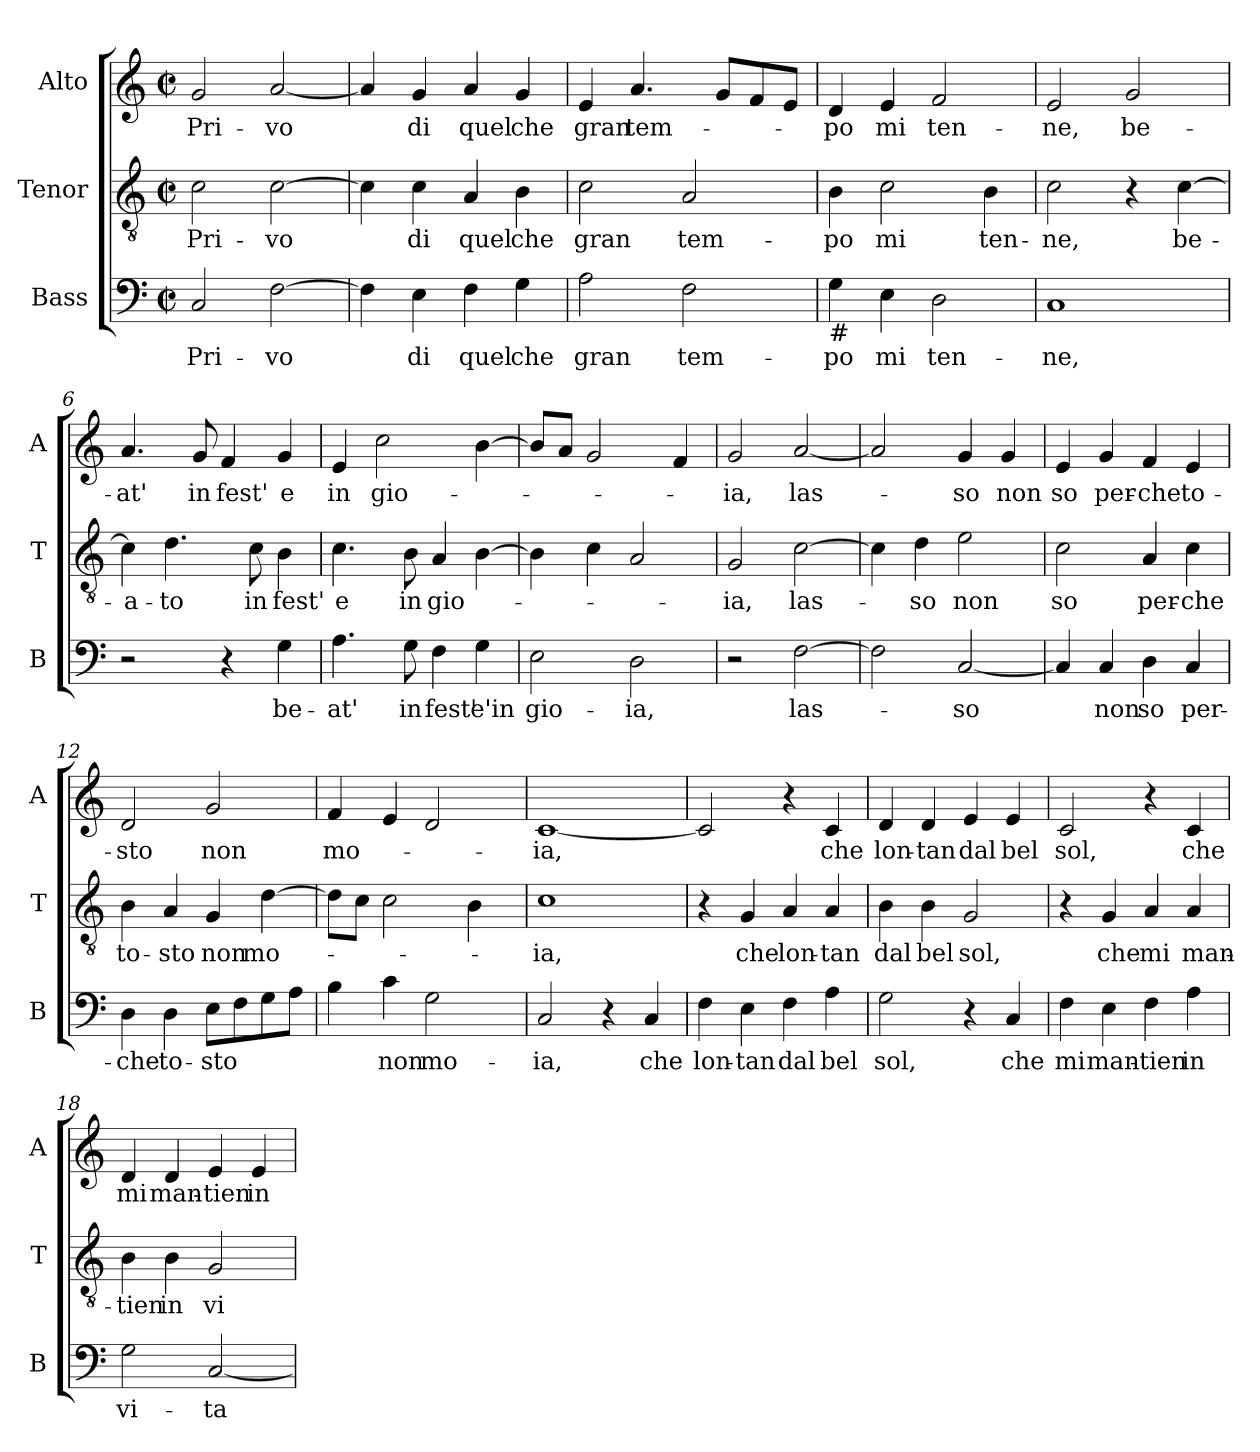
**kern	**text	**kern	**text	**kern	**text
*part3	*part3	*part2	*part2	*part1	*part1
*staff3	*staff3	*staff2	*staff2	*staff1	*staff1
*I"Bass	*	*I"Tenor	*	*I"Alto	*
*I'B	*	*I'T	*	*I'A	*
*clefF4	*	*clefGv2	*	*clefG2	*
*k[]	*	*k[]	*	*k[]	*
*C:	*	*C:	*	*C:	*
*M2/2	*	*M2/2	*	*M2/2	*
*met(c|)	*	*met(c|)	*	*met(c|)	*
=1	=1	=1	=1	=1	=1
!	!LO:LY:b	!	!LO:LY:b	!	!LO:LY:b
2C/	Pri-	2c\	Pri-	2g/	Pri-
!	!LO:LY:b	!	!LO:LY:b	!	!LO:LY:b
[2F\	-vo	[2c\	-vo	[2a/	-vo
=2	=2	=2	=2	=2	=2
4F\]	.	4c\]	.	4a/]	.
!	!LO:LY:b	!	!LO:LY:b	!	!LO:LY:b
4E\	di	4c\	di	4g/	di
!	!LO:LY:b	!	!LO:LY:b	!	!LO:LY:b
4F\	quel	4A/	quel	4a/	quel
!	!LO:LY:b	!	!LO:LY:b	!	!LO:LY:b
4G\	che	4B\	che	4g/	che
=3	=3	=3	=3	=3	=3
!	!LO:LY:b	!	!LO:LY:b	!	!LO:LY:b
2A\	gran	2c\	gran	4e/	gran
!	!	!	!	!	!LO:LY:b
.	.	.	.	4.a/	tem-
!	!LO:LY:b	!	!LO:LY:b	!	!
2F\	tem-	2A/	tem-	.	.
.	.	.	.	8g/L	.
.	.	.	.	8f/	.
.	.	.	.	8e/J	.
=4	=4	=4	=4	=4	=4
!LO:TX:b:t=#	!	!	!	!	!
!	!LO:LY:b	!	!LO:LY:b	!	!LO:LY:b
4G\	-po	4B\	-po	4d/	-po
!	!LO:LY:b	!	!LO:LY:b	!	!LO:LY:b
4E\	mi	2c\	mi	4e/	mi
!	!LO:LY:b	!	!	!	!LO:LY:b
2D\	ten-	.	.	2f/	ten-
!	!	!	!LO:LY:b	!	!
.	.	4B\	ten-	.	.
=5	=5	=5	=5	=5	=5
!	!LO:LY:b	!	!LO:LY:b	!	!LO:LY:b
1C	-ne,	2c\	-ne,	2e/	-ne,
!	!	!	!	!	!LO:LY:b
.	.	4r	.	2g/	be-
!	!	!	!LO:LY:b	!	!
.	.	[4c\	be-	.	.
!!LO:LB:g=z
=6	=6	=6	=6	=6	=6
!	!	!	!LO:LY:b	!	!LO:LY:b
2r	.	4c\]	-a-	4.a/	-at'
!	!	!	!LO:LY:b	!	!
.	.	4.d\	-to	.	.
!	!	!	!	!	!LO:LY:b
.	.	.	.	8g/	in
!	!	!	!	!	!LO:LY:b
4r	.	.	.	4f/	fest'
!	!	!	!LO:LY:b	!	!
.	.	8c\	in	.	.
!	!LO:LY:b	!	!LO:LY:b	!	!LO:LY:b
4G\	be-	4B\	fest'	4g/	e
=7	=7	=7	=7	=7	=7
!	!LO:LY:b	!	!LO:LY:b	!	!LO:LY:b
4.A\	-at'	4.c\	e	4e/	in
!	!	!	!	!	!LO:LY:b
.	.	.	.	2cc\	gio-
!	!LO:LY:b	!	!LO:LY:b	!	!
8G\	in	8B\	in	.	.
!	!LO:LY:b	!	!LO:LY:b	!	!
4F\	fest'	4A/	gio-	.	.
!	!LO:LY:b	!	!	!	!
4G\	e'in	[4B\	.	[4b\	.
=8	=8	=8	=8	=8	=8
!	!LO:LY:b	!	!	!	!
2E\	gio-	4B\]	.	8b/L]	.
.	.	.	.	8a/J	.
.	.	4c\	.	2g/	.
!	!LO:LY:b	!	!	!	!
2D\	-ia,	2A/	.	.	.
.	.	.	.	4f/	.
=9	=9	=9	=9	=9	=9
!	!	!	!LO:LY:b	!	!LO:LY:b
2r	.	2G/	-ia,	2g/	-ia,
!	!LO:LY:b	!	!LO:LY:b	!	!LO:LY:b
[2F\	las-	[2c\	las-	[2a/	las-
=10	=10	=10	=10	=10	=10
2F\]	.	4c\]	.	2a/]	.
!	!	!	!LO:LY:b	!	!
.	.	4d\	-so	.	.
!	!LO:LY:b	!	!LO:LY:b	!	!LO:LY:b
[2C/	-so	2e\	non	4g/	-so
!	!	!	!	!	!LO:LY:b
.	.	.	.	4g/	non
!!LO:LB:g=z
=11	=11	=11	=11	=11	=11
!	!	!	!LO:LY:b	!	!LO:LY:b
4C/]	.	2c\	so	4e/	so
!	!LO:LY:b	!	!	!	!LO:LY:b
4C/	non	.	.	4g/	per-
!	!LO:LY:b	!	!LO:LY:b	!	!LO:LY:b
4D\	so	4A/	per-	4f/	-che
!	!LO:LY:b	!	!LO:LY:b	!	!LO:LY:b
4C/	per-	4c\	-che	4e/	to-
=12	=12	=12	=12	=12	=12
!	!LO:LY:b	!	!LO:LY:b	!	!LO:LY:b
4D\	-che	4B\	to-	2d/	-sto
!	!LO:LY:b	!	!LO:LY:b	!	!
4D\	to-	4A/	-sto	.	.
!	!LO:LY:b	!	!LO:LY:b	!	!LO:LY:b
8E\L	-sto	4G/	non	2g/	non
8F\	.	.	.	.	.
!	!	!	!LO:LY:b	!	!
8G\	.	[4d\	mo-	.	.
8A\J	.	.	.	.	.
=13	=13	=13	=13	=13	=13
!	!	!	!	!	!LO:LY:b
4B\	.	8d\L]	.	4f/	mo-
.	.	8c\J	.	.	.
!	!LO:LY:b	!	!	!	!
4c\	non	2c\	.	4e/	.
!	!LO:LY:b	!	!	!	!
2G\	mo-	.	.	2d/	.
.	.	4B\	.	.	.
=14	=14	=14	=14	=14	=14
!	!LO:LY:b	!	!LO:LY:b	!	!LO:LY:b
2C/	-ia,	1c	-ia,	[1c	-ia,
4r	.	.	.	.	.
!	!LO:LY:b	!	!	!	!
4C/	che	.	.	.	.
=15	=15	=15	=15	=15	=15
!	!LO:LY:b	!	!	!	!
4F\	lon-	4r	.	2c/]	.
!	!LO:LY:b	!	!LO:LY:b	!	!
4E\	-tan	4G/	che	.	.
!	!LO:LY:b	!	!LO:LY:b	!	!
4F\	dal	4A/	lon-	4r	.
!	!LO:LY:b	!	!LO:LY:b	!	!LO:LY:b
4A\	bel	4A/	-tan	4c/	che
!!LO:PB:g=z
=16	=16	=16	=16	=16	=16
!	!LO:LY:b	!	!LO:LY:b	!	!LO:LY:b
2G\	sol,	4B\	dal	4d/	lon-
!	!	!	!LO:LY:b	!	!LO:LY:b
.	.	4B\	bel	4d/	-tan
!	!	!	!LO:LY:b	!	!LO:LY:b
4r	.	2G/	sol,	4e/	dal
!	!LO:LY:b	!	!	!	!LO:LY:b
4C/	che	.	.	4e/	bel
=17	=17	=17	=17	=17	=17
!	!LO:LY:b	!	!	!	!LO:LY:b
4F\	mi	4r	.	2c/	sol,
!	!LO:LY:b	!	!LO:LY:b	!	!
4E\	man-	4G/	che	.	.
!	!LO:LY:b	!	!LO:LY:b	!	!
4F\	-tien	4A/	mi	4r	.
!	!LO:LY:b	!	!LO:LY:b	!	!LO:LY:b
4A\	in	4A/	man-	4c/	che
=18	=18	=18	=18	=18	=18
!	!LO:LY:b	!	!LO:LY:b	!	!LO:LY:b
2G\	vi-	4B\	-tien	4d/	mi
!	!	!	!LO:LY:b	!	!LO:LY:b
.	.	4B\	in	4d/	man-
!	!LO:LY:b	!	!LO:LY:b	!	!LO:LY:b
[2C/	-ta	2G/	vi-	4e/	-tien
!	!	!	!	!	!LO:LY:b
.	.	.	.	4e/	in
=	=	=	=	=	=
*-	*-	*-	*-	*-	*-
